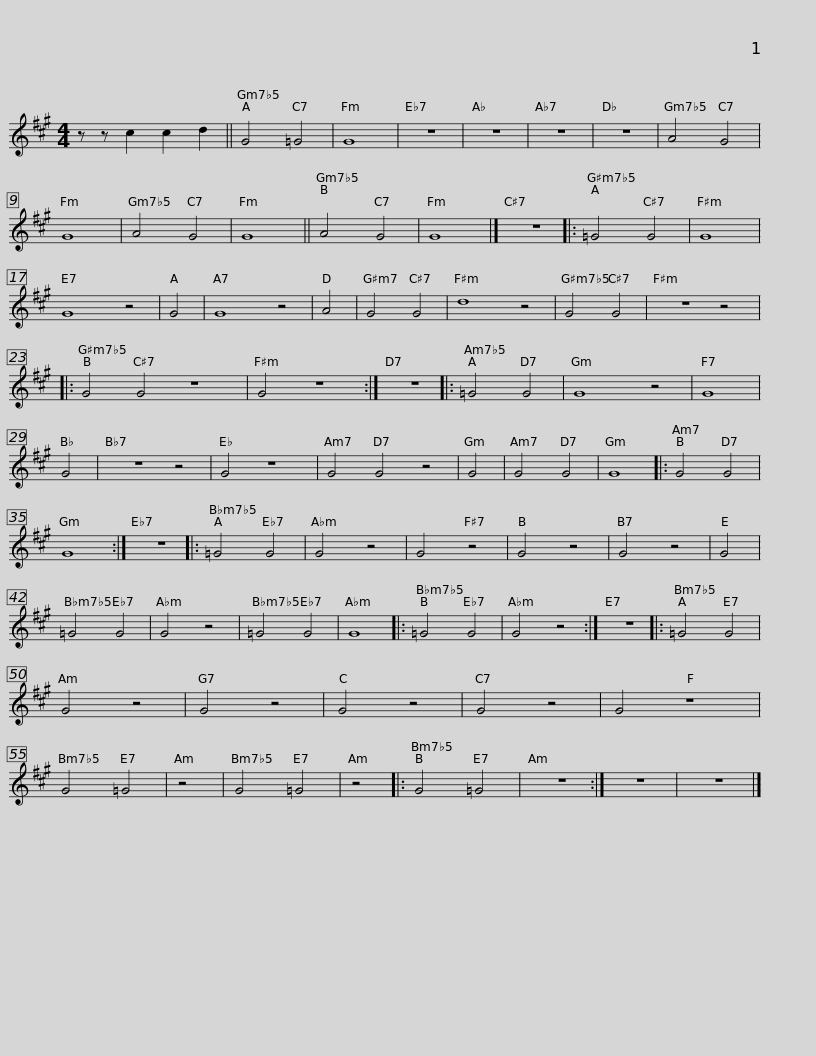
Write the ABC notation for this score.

X:1
L:1/8
M:4/4
I:linebreak $
K:A
V:1 treble
V:1
 z z c2 c2 d2 || G4 =G4 | G8 | z8 | z8 | %5
 z8 | z8 | A4 G4 | G8 | A4 G4 | %10
 G8 ||$ A4 G4 | G8 |] z8 |: =G4 G4 | %15
 G8 | G8 z4 | G4 | G8 z4 | A4 | %20
 G4 G4 | d8 z4 |$ G4 G4 | z8 z4 |: G4 G4 z8 | %25
 G4 z8 :| z8 |: =G4 G4 | G8 z4 | G8 | %30
 G4 |$ z8 z4 | G4 z8 | G4 G4 z4 | G4 | %35
 G4 G4 | G8 |: G4 G4 | G8 :| z8 |: %40
 =G4 G4 |$ G4 z4 | G4 z4 | G4 z4 | G4 z4 | %45
 G4 | =G4 G4 | G4 z4 | =G4 G4 | G8 |: %50
 =G4 G4 |$ G4 z4 :| z8 |: =G4 G4 | G4 z4 | %55
 G4 z4 | G4 z4 | G4 z4 | G4 z8 | G4 =G4 | %60
 z4 | G4 =G4 |$ z4 |: G4 =G4 | z8 :| %65
 z8 | z8 |] %67
